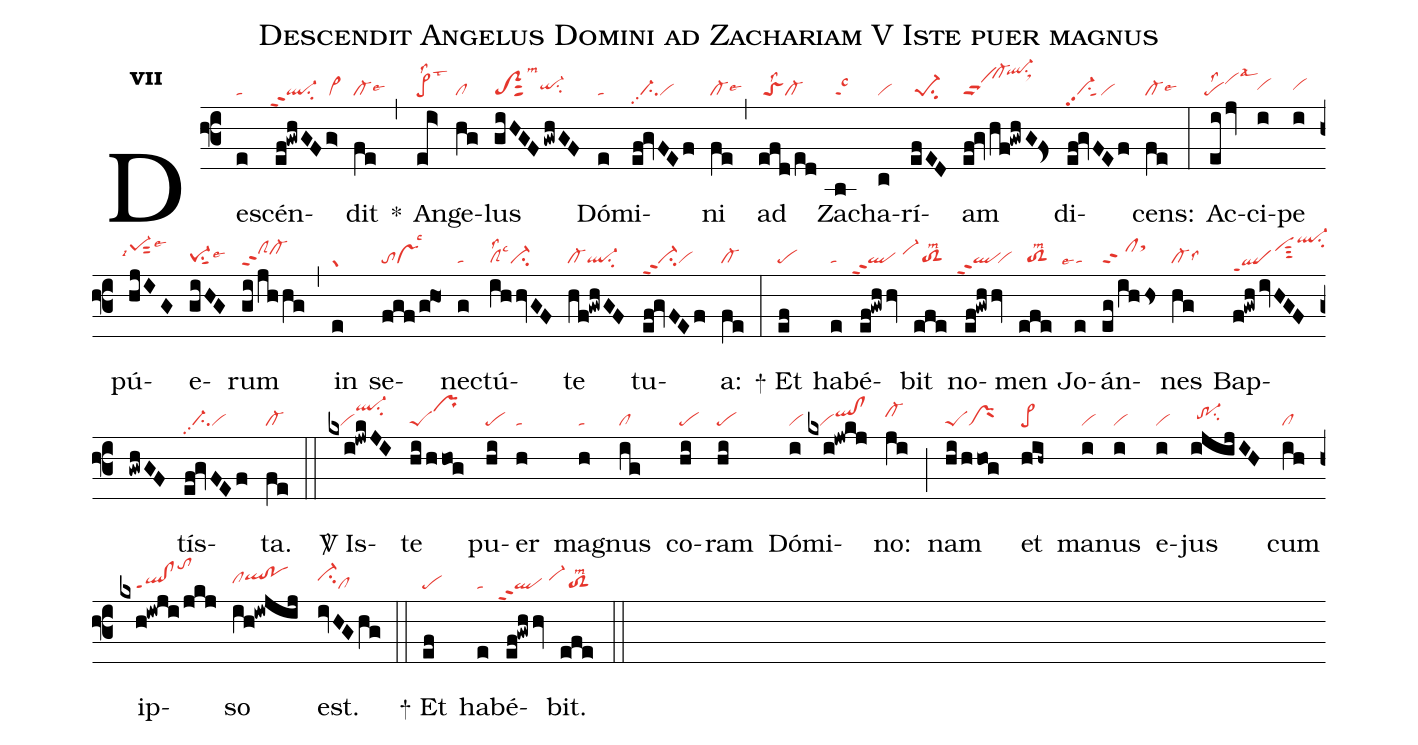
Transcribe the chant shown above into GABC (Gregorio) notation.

name:Descendit Angelus Domini ad Zachariam V Iste puer magnus;
office-part:re;
mode:7;
nabc-lines:1;
%%
initial-style: 1;
name:Descendit Angelus Domini ad Zachariam;
mode: 7;
office-part: Responsorium;
annotation: Resp.;
annotation: vii;
nabc-lines:1;
%%
(f3) De(e|ta)scén(ef!gwhGFg>|`ql-ppt2su2vi>)dit(fe|cl-lse6) <sp>*</sp>(,) An(ei>|pe>lss2lst3)ge(hg|cl)lus(giHGF/gwhGF|toS2sut2lsm3qi-hhsu2) Dó(e|ta)mi(ef!gvFEf|//ci-pp2vi)ni(fe|cl-lse6) (,) ad(efd/ed|/toSlss2cl-) Za(b|talsc3)cha(c|vi)rí(efED|/pe-1su2)am(ef!gv/hf!gwhG!Fs>|vippt2`cl-hl`ql-hmsu1sux1) di(ef!gvFEf|vi-su1sut1pp2vi)cens:(fe|cl-lse6) (:) Ac(ei/jv|`pelss2vihjlsal3)ci(i|vihh)pe(i|vihh) pú(hjIG|``pe-1hjsut2lsi7lse6)e(giHG|pe-1su1sut1lse6)rum(gi/jhhg|clShippt2cl-hi) (,) in(e|gr) se(fgf/g!ho1|tovslsc3)nec(g|ta)tú(ihhvGF|clSlss2lsc3ci-)te(hf!gwhGF|cl-ql-su2) tu(ef!gvFEf|vi-ppt2su2vi)a:(fe|cl-) (:)
<sp>+</sp> Et(ef|pe) ha(e|ta)bé(ef!gwhhv|``qlppt2/vi-hi)bit(efe|//toS2lsm2) no(ef!gwhhv|``qlppt2`vi)men(efe|//toS2lsm2) Jo(e|```talse4)án(eg/ihhs|clppt2sthk)nes(hg|cl-lss6) Bap(f!gwh/ivHGF/gwhGF|qlhcppt1vihjsut3ql-hmsu2)tís(ef!gvFEf|//ci-pp2vi)ta.(fe|cl-) (::)

<sp>V/</sp> Is(kxi!jwkJI|///viql-hksu2)te(hi/hhog|peSprhk) pu(hi|pe)er(h|ta) ma(h|ta)gnus(ig|cl) co(hi|pe)ram(hi|pe) Dó(i|vi)mi(kxi!jwkj|///viqlhi!clhi)no:(ji|cl-hi) (;) nam(hi/hhog|peSprM) et(hih~|pe>) ma(i|vi)nus(i|vi) e(i|vi)jus(ijijIH|/tr-1hhsu2) cum(ih|cl) ip(kxh!iwji/jkj|////ql!clppt1tohm)so(ih!iwjij|clhhqlhi!pohi) est.(ivHGhg|ci-hicl) (::)
<sp>+</sp> Et(ef|pe) ha(e|ta)bé(ef!gwhhv|``qlppt2/vi-hi)bit.(efe|//toS2lsm2) (::)
